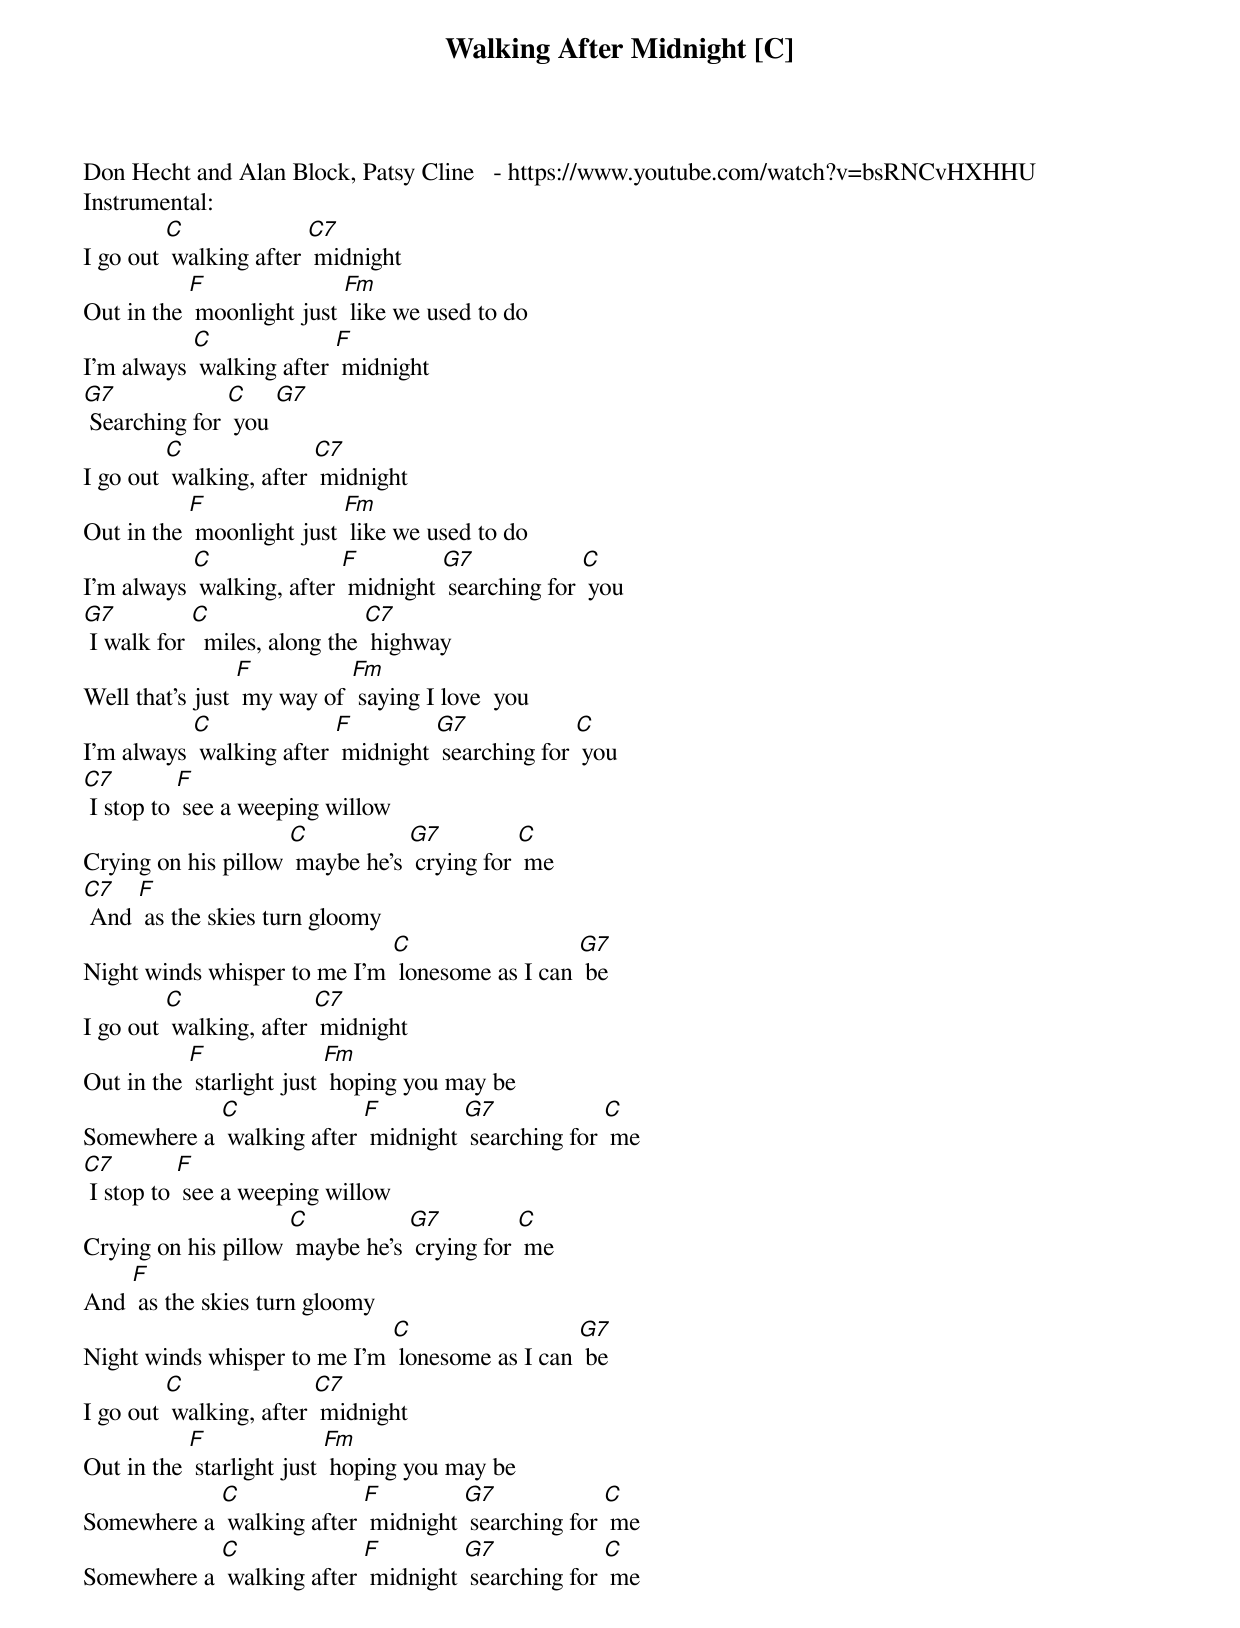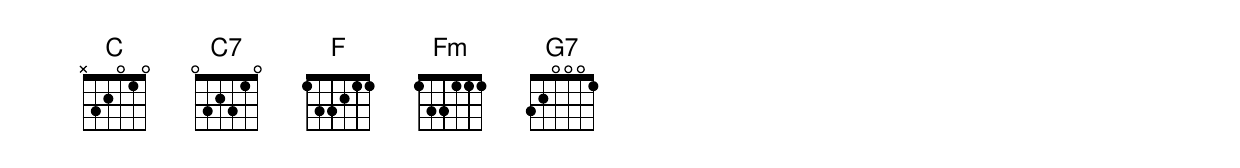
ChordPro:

{t: Walking After Midnight [C] }
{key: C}
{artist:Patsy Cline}
Don Hecht and Alan Block, Patsy Cline   - https://www.youtube.com/watch?v=bsRNCvHXHHU
{c: }
Instrumental:
I go out [C] walking after [C7] midnight
Out in the [F] moonlight just [Fm] like we used to do
I'm always [C] walking after [F] midnight
[G7] Searching for [C] you [G7]
{c: }
I go out [C] walking, after [C7] midnight
Out in the [F] moonlight just [Fm] like we used to do
I'm always [C] walking, after [F] midnight [G7] searching for [C] you
{c: }
[G7] I walk for [C]  miles, along the [C7] highway
Well that's just [F] my way of [Fm] saying I love  you
I'm always [C] walking after [F] midnight [G7] searching for [C] you
{c: }
[C7] I stop to [F] see a weeping willow
Crying on his pillow [C] maybe he's [G7] crying for [C] me
[C7] And [F] as the skies turn gloomy
Night winds whisper to me I'm [C] lonesome as I can [G7] be
{c: }
I go out [C] walking, after [C7] midnight
Out in the [F] starlight just [Fm] hoping you may be
Somewhere a [C] walking after [F] midnight [G7] searching for [C] me
{c: }
[C7] I stop to [F] see a weeping willow
Crying on his pillow [C] maybe he's [G7] crying for [C] me
And [F] as the skies turn gloomy
Night winds whisper to me I'm [C] lonesome as I can [G7] be
{c: }
I go out [C] walking, after [C7] midnight
Out in the [F] starlight just [Fm] hoping you may be
Somewhere a [C] walking after [F] midnight [G7] searching for [C] me
{c: }
Somewhere a [C] walking after [F] midnight [G7] searching for [C] me
